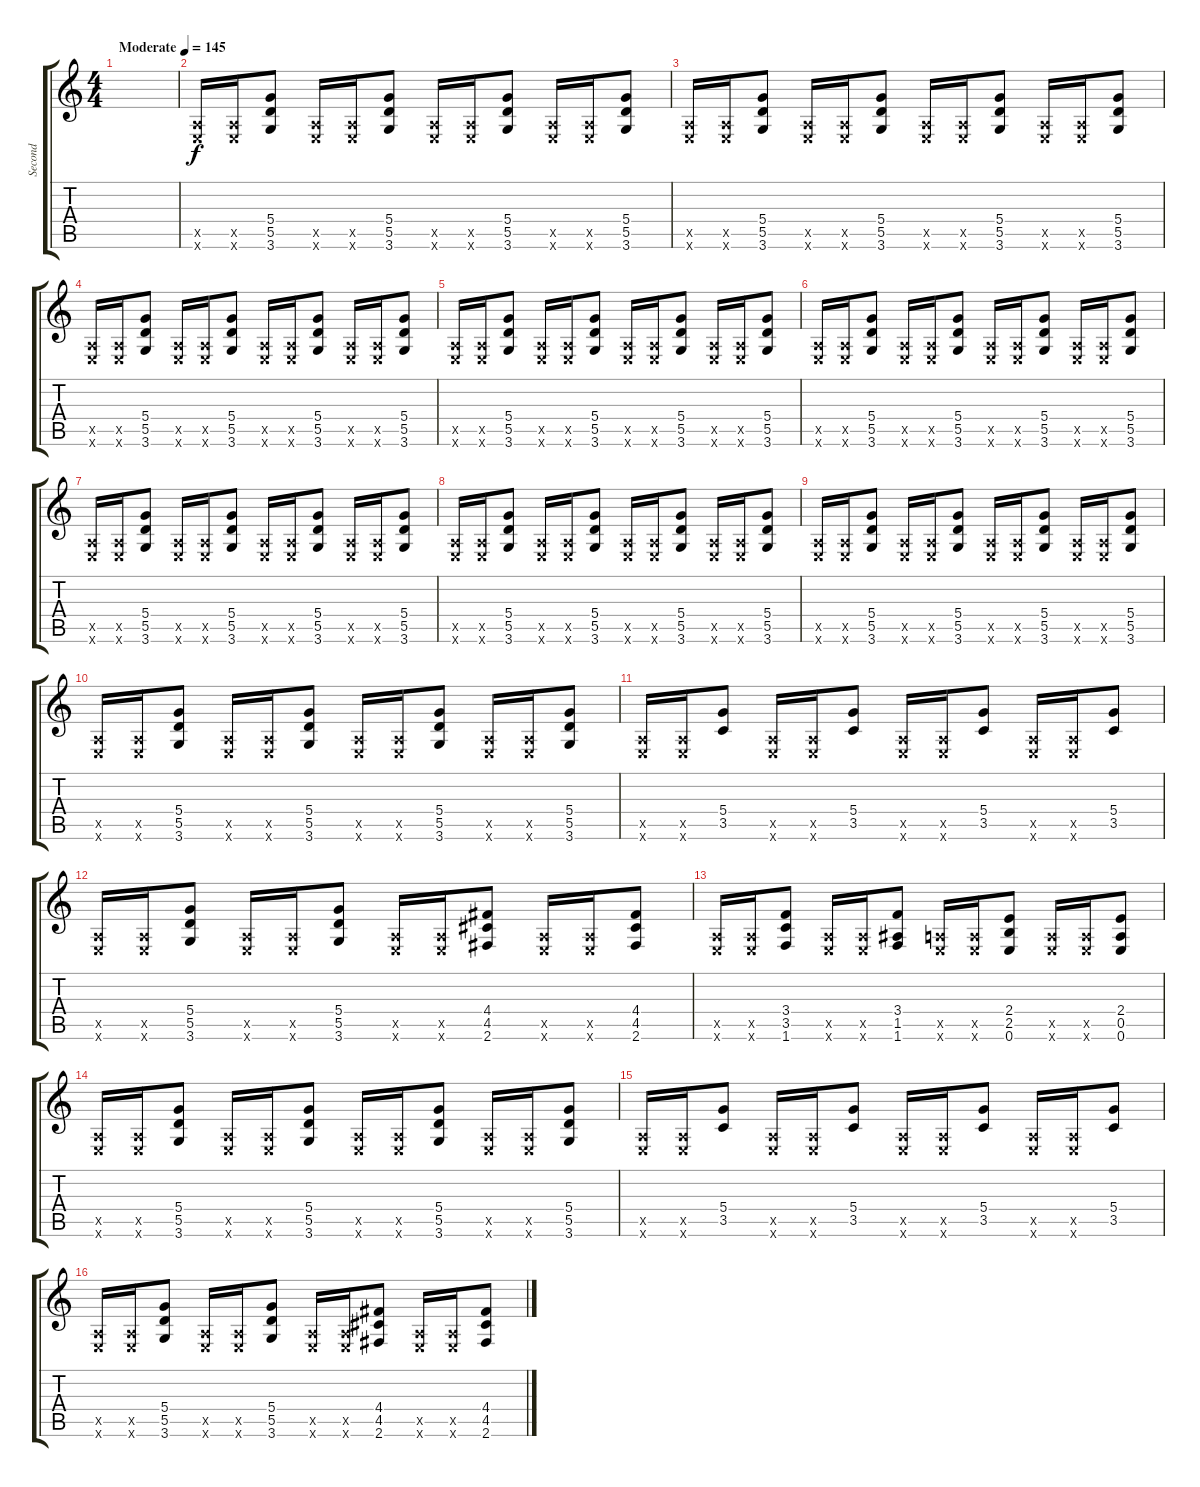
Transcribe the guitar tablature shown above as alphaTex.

\track ("Second" "Second") {instrument distortionguitar}
\staff {score tabs}
\tuning (E4 B3 G3 D3 A2 E2) {hide}
\ts (4 4)
\tempo (145 "Moderate")
\clef g2
\ks c
|
(0.5{x} 0.6{x}).16 (0.5{x} 0.6{x}).16 (5.4 5.5 3.6).8 (0.5{x} 0.6{x}).16 (0.5{x} 0.6{x}).16 (5.4 5.5 3.6).8 (0.5{x} 0.6{x}).16 (0.5{x} 0.6{x}).16 (5.4 5.5 3.6).8 (0.5{x} 0.6{x}).16 (0.5{x} 0.6{x}).16 (5.4 5.5 3.6).8 |
(0.5{x} 0.6{x}).16 (0.5{x} 0.6{x}).16 (5.4 5.5 3.6).8 (0.5{x} 0.6{x}).16 (0.5{x} 0.6{x}).16 (5.4 5.5 3.6).8 (0.5{x} 0.6{x}).16 (0.5{x} 0.6{x}).16 (5.4 5.5 3.6).8 (0.5{x} 0.6{x}).16 (0.5{x} 0.6{x}).16 (5.4 5.5 3.6).8 |
(0.5{x} 0.6{x}).16 (0.5{x} 0.6{x}).16 (5.4 5.5 3.6).8 (0.5{x} 0.6{x}).16 (0.5{x} 0.6{x}).16 (5.4 5.5 3.6).8 (0.5{x} 0.6{x}).16 (0.5{x} 0.6{x}).16 (5.4 5.5 3.6).8 (0.5{x} 0.6{x}).16 (0.5{x} 0.6{x}).16 (5.4 5.5 3.6).8 |
(0.5{x} 0.6{x}).16 (0.5{x} 0.6{x}).16 (5.4 5.5 3.6).8 (0.5{x} 0.6{x}).16 (0.5{x} 0.6{x}).16 (5.4 5.5 3.6).8 (0.5{x} 0.6{x}).16 (0.5{x} 0.6{x}).16 (5.4 5.5 3.6).8 (0.5{x} 0.6{x}).16 (0.5{x} 0.6{x}).16 (5.4 5.5 3.6).8 |
(0.5{x} 0.6{x}).16 (0.5{x} 0.6{x}).16 (5.4 5.5 3.6).8 (0.5{x} 0.6{x}).16 (0.5{x} 0.6{x}).16 (5.4 5.5 3.6).8 (0.5{x} 0.6{x}).16 (0.5{x} 0.6{x}).16 (5.4 5.5 3.6).8 (0.5{x} 0.6{x}).16 (0.5{x} 0.6{x}).16 (5.4 5.5 3.6).8 |
(0.5{x} 0.6{x}).16 (0.5{x} 0.6{x}).16 (5.4 5.5 3.6).8 (0.5{x} 0.6{x}).16 (0.5{x} 0.6{x}).16 (5.4 5.5 3.6).8 (0.5{x} 0.6{x}).16 (0.5{x} 0.6{x}).16 (5.4 5.5 3.6).8 (0.5{x} 0.6{x}).16 (0.5{x} 0.6{x}).16 (5.4 5.5 3.6).8 |
(0.5{x} 0.6{x}).16 (0.5{x} 0.6{x}).16 (5.4 5.5 3.6).8 (0.5{x} 0.6{x}).16 (0.5{x} 0.6{x}).16 (5.4 5.5 3.6).8 (0.5{x} 0.6{x}).16 (0.5{x} 0.6{x}).16 (5.4 5.5 3.6).8 (0.5{x} 0.6{x}).16 (0.5{x} 0.6{x}).16 (5.4 5.5 3.6).8 |
(0.5{x} 0.6{x}).16 (0.5{x} 0.6{x}).16 (5.4 5.5 3.6).8 (0.5{x} 0.6{x}).16 (0.5{x} 0.6{x}).16 (5.4 5.5 3.6).8 (0.5{x} 0.6{x}).16 (0.5{x} 0.6{x}).16 (5.4 5.5 3.6).8 (0.5{x} 0.6{x}).16 (0.5{x} 0.6{x}).16 (5.4 5.5 3.6).8 |
(0.5{x} 0.6{x}).16 (0.5{x} 0.6{x}).16 (5.4 5.5 3.6).8 (0.5{x} 0.6{x}).16 (0.5{x} 0.6{x}).16 (5.4 5.5 3.6).8 (0.5{x} 0.6{x}).16 (0.5{x} 0.6{x}).16 (5.4 5.5 3.6).8 (0.5{x} 0.6{x}).16 (0.5{x} 0.6{x}).16 (5.4 5.5 3.6).8 |
(0.5{x} 0.6{x}).16 (0.5{x} 0.6{x}).16 (5.4 3.5).8 (0.5{x} 0.6{x}).16 (0.5{x} 0.6{x}).16 (5.4 3.5).8 (0.5{x} 0.6{x}).16 (0.5{x} 0.6{x}).16 (5.4 3.5).8 (0.5{x} 0.6{x}).16 (0.5{x} 0.6{x}).16 (5.4 3.5).8 |
(0.5{x} 0.6{x}).16 (0.5{x} 0.6{x}).16 (5.4 5.5 3.6).8 (0.5{x} 0.6{x}).16 (0.5{x} 0.6{x}).16 (5.4 5.5 3.6).8 (0.5{x} 0.6{x}).16 (0.5{x} 0.6{x}).16 (4.4 4.5 2.6).8 (0.5{x} 0.6{x}).16 (0.5{x} 0.6{x}).16 (4.4 4.5 2.6).8 |
(0.5{x} 0.6{x}).16 (0.5{x} 0.6{x}).16 (3.4 3.5 1.6).8 (0.5{x} 0.6{x}).16 (0.5{x} 0.6{x}).16 (3.4 1.5 1.6).8 (0.5{x} 0.6{x}).16 (0.5{x} 0.6{x}).16 (2.4 2.5 0.6).8 (0.5{x} 0.6{x}).16 (0.5{x} 0.6{x}).16 (2.4 0.5 0.6).8 |
(0.5{x} 0.6{x}).16 (0.5{x} 0.6{x}).16 (5.4 5.5 3.6).8 (0.5{x} 0.6{x}).16 (0.5{x} 0.6{x}).16 (5.4 5.5 3.6).8 (0.5{x} 0.6{x}).16 (0.5{x} 0.6{x}).16 (5.4 5.5 3.6).8 (0.5{x} 0.6{x}).16 (0.5{x} 0.6{x}).16 (5.4 5.5 3.6).8 |
(0.5{x} 0.6{x}).16 (0.5{x} 0.6{x}).16 (5.4 3.5).8 (0.5{x} 0.6{x}).16 (0.5{x} 0.6{x}).16 (5.4 3.5).8 (0.5{x} 0.6{x}).16 (0.5{x} 0.6{x}).16 (5.4 3.5).8 (0.5{x} 0.6{x}).16 (0.5{x} 0.6{x}).16 (5.4 3.5).8 |
(0.5{x} 0.6{x}).16 (0.5{x} 0.6{x}).16 (5.4 5.5 3.6).8 (0.5{x} 0.6{x}).16 (0.5{x} 0.6{x}).16 (5.4 5.5 3.6).8 (0.5{x} 0.6{x}).16 (0.5{x} 0.6{x}).16 (4.4 4.5 2.6).8 (0.5{x} 0.6{x}).16 (0.5{x} 0.6{x}).16 (4.4 4.5 2.6).8
